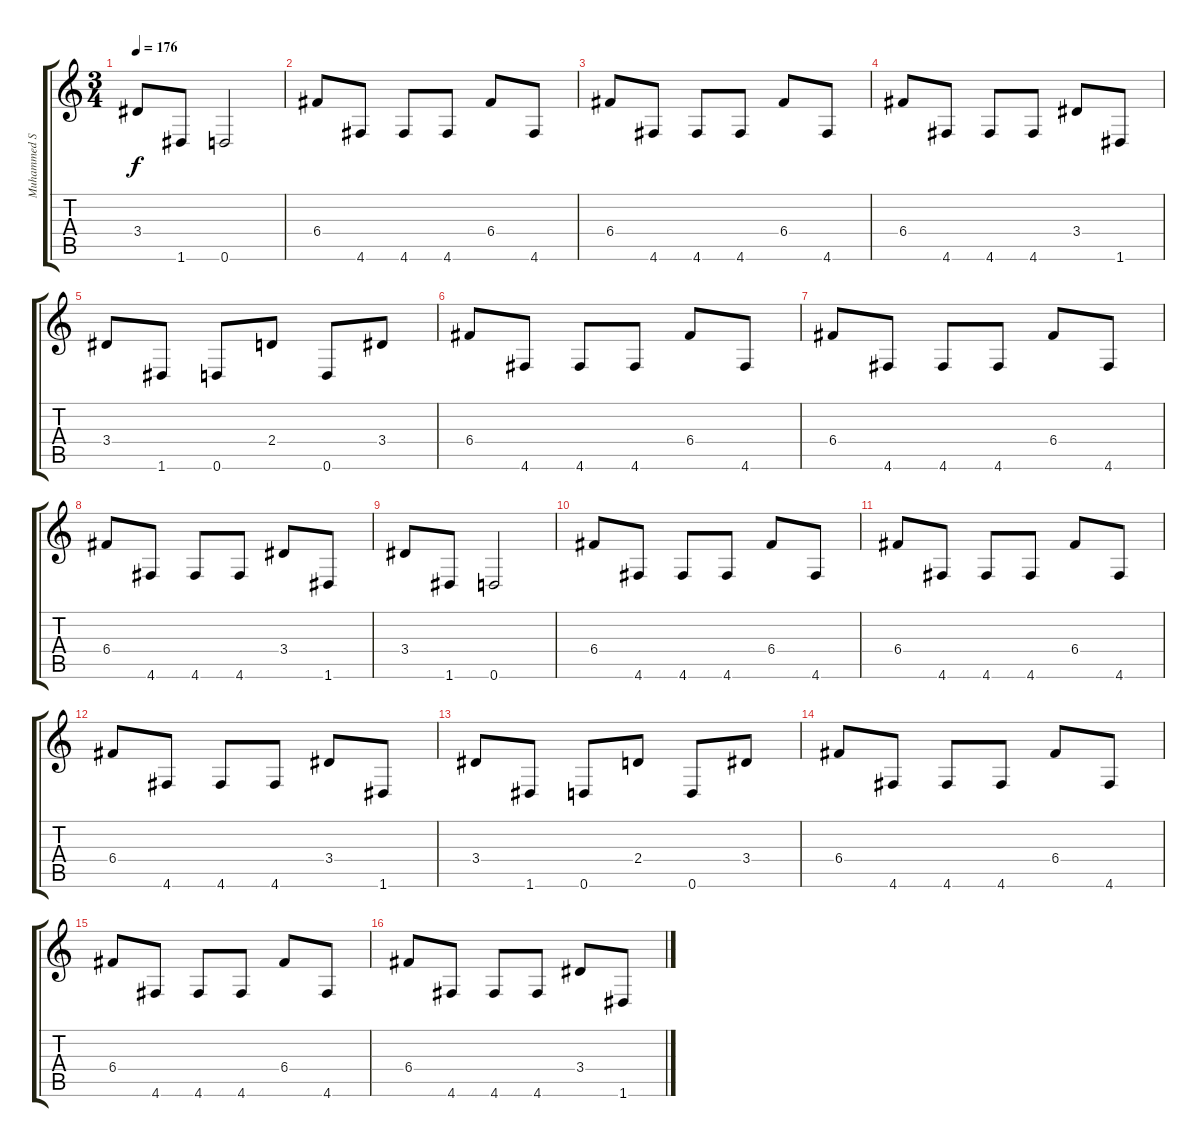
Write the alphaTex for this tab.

\track ("Muhammed Suicmez" "Muhammed S") {instrument distortionguitar}
\staff {score tabs}
\tuning (D4 A3 F3 C3 G2 D2) {hide}
\ts (3 4)
\tempo 176
\clef g2
\ks c
3.4.8{dy f} 1.6.8 0.6.2 |
6.4.8 4.6.8 4.6.8 4.6.8 6.4.8 4.6.8 |
6.4.8 4.6.8 4.6.8 4.6.8 6.4.8 4.6.8 |
6.4.8 4.6.8 4.6.8 4.6.8 3.4.8 1.6.8 |
3.4.8 1.6.8 0.6.8 2.4.8 0.6.8 3.4.8 |
6.4.8 4.6.8 4.6.8 4.6.8 6.4.8 4.6.8 |
6.4.8 4.6.8 4.6.8 4.6.8 6.4.8 4.6.8 |
6.4.8 4.6.8 4.6.8 4.6.8 3.4.8 1.6.8 |
3.4.8 1.6.8 0.6.2 |
6.4.8 4.6.8 4.6.8 4.6.8 6.4.8 4.6.8 |
6.4.8 4.6.8 4.6.8 4.6.8 6.4.8 4.6.8 |
6.4.8 4.6.8 4.6.8 4.6.8 3.4.8 1.6.8 |
3.4.8 1.6.8 0.6.8 2.4.8 0.6.8 3.4.8 |
6.4.8 4.6.8 4.6.8 4.6.8 6.4.8 4.6.8 |
6.4.8 4.6.8 4.6.8 4.6.8 6.4.8 4.6.8 |
6.4.8 4.6.8 4.6.8 4.6.8 3.4.8 1.6.8
